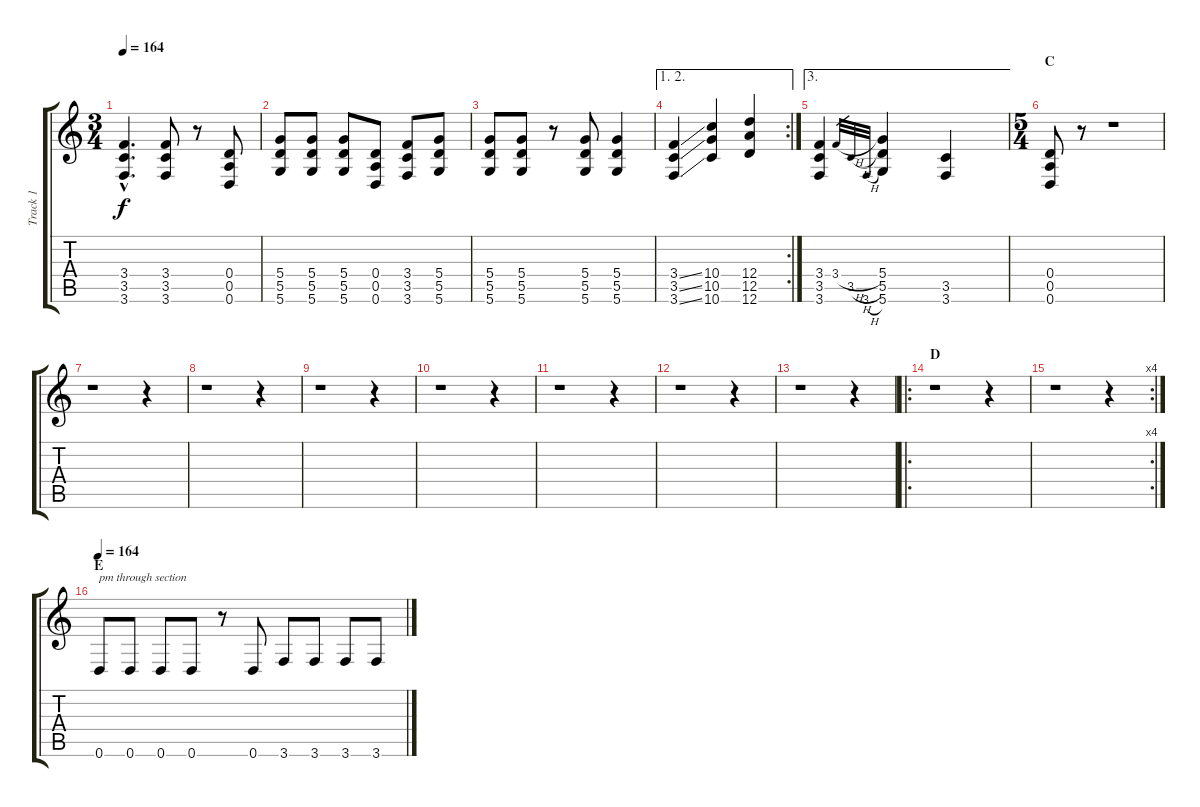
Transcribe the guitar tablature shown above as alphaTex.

\track ("Track 1" "Track 1") {instrument electricguitarclean}
\staff {score tabs}
\tuning (E4 B3 G3 D3 A2 D2) {hide}
\ts (3 4)
\tempo 164
\clef g2
\ks c
(3.4{hac} 3.5{hac} 3.6{hac}).4{d dy f} (3.4 3.5 3.6).8 r.8 (0.4 0.5 0.6).8 |
(5.4 5.5 5.6).8 (5.4 5.5 5.6).8 (5.4 5.5 5.6).8 (0.4 0.5 0.6).8 (3.4 3.5 3.6).8 (5.4 5.5 5.6).8 |
(5.4 5.5 5.6).8 (5.4 5.5 5.6).8 r.8 (5.4 5.5 5.6).8 (5.4 5.5 5.6).4 |
\ae (1 2)
\rc 2
(3.4{ss} 3.5{ss} 3.6{ss}).4 (10.4 10.5 10.6).4 (12.4 12.5 12.6).4 |
\ae 3
(3.4 3.5 3.6).4 3.4{h}.32{gr} 3.5{h}.32{gr} 3.6{h}.32{gr} (5.4 5.5 5.6).4 (3.5 3.6).4 |
\ts (5 4)
\section ("" "C")
(0.4 0.5 0.6).8 r.8 r.1 |
r.1 r.4 |
r.1 r.4 |
r.1 r.4 |
r.1 r.4 |
r.1 r.4 |
r.1 r.4 |
r.1 r.4 |
\ro
\section ("" "D")
r.1 r.4 |
\rc 4
r.1 r.4 |
\section ("" "E")
\tempo 164
0.6.8{txt "pm through section" volume 16 instrument electricguitarmuted} 0.6.8 0.6.8 0.6.8 r.8 0.6.8 3.6.8 3.6.8 3.6.8 3.6.8
